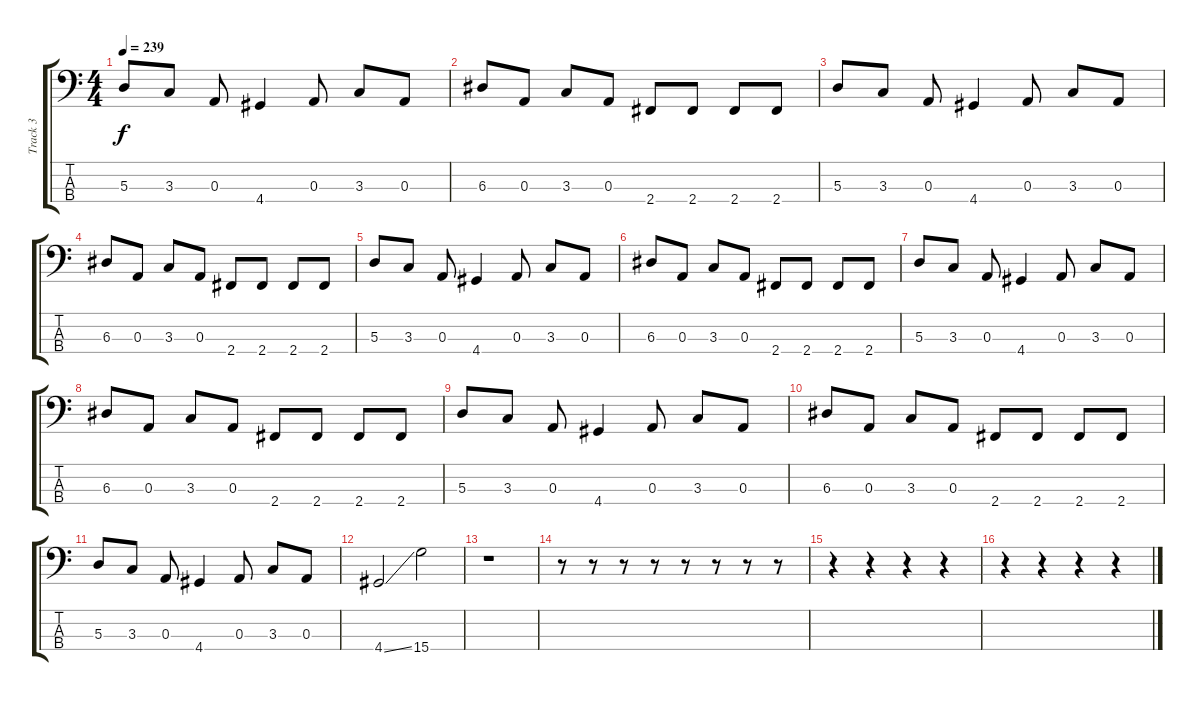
\track ("Track 3" "Track 3") {instrument electricbassfinger}
\staff {score tabs}
\tuning (G2 D2 A1 E1) {hide}
\ts (4 4)
\tempo 239
\clef f4
\ks c
5.3.8{dy f} 3.3.8 0.3.8 4.4.4 0.3.8 3.3.8 0.3.8 |
6.3.8 0.3.8 3.3.8 0.3.8 2.4.8 2.4.8 2.4.8 2.4.8 |
5.3.8 3.3.8 0.3.8 4.4.4 0.3.8 3.3.8 0.3.8 |
6.3.8 0.3.8 3.3.8 0.3.8 2.4.8 2.4.8 2.4.8 2.4.8 |
5.3.8 3.3.8 0.3.8 4.4.4 0.3.8 3.3.8 0.3.8 |
6.3.8 0.3.8 3.3.8 0.3.8 2.4.8 2.4.8 2.4.8 2.4.8 |
5.3.8 3.3.8 0.3.8 4.4.4 0.3.8 3.3.8 0.3.8 |
6.3.8 0.3.8 3.3.8 0.3.8 2.4.8 2.4.8 2.4.8 2.4.8 |
5.3.8 3.3.8 0.3.8 4.4.4 0.3.8 3.3.8 0.3.8 |
6.3.8 0.3.8 3.3.8 0.3.8 2.4.8 2.4.8 2.4.8 2.4.8 |
5.3.8 3.3.8 0.3.8 4.4.4 0.3.8 3.3.8 0.3.8 |
4.4{ss}.2 15.4.2 |
r.1 |
r.8 r.8 r.8 r.8 r.8 r.8 r.8 r.8 |
r.4 r.4 r.4 r.4 |
r.4 r.4 r.4 r.4
